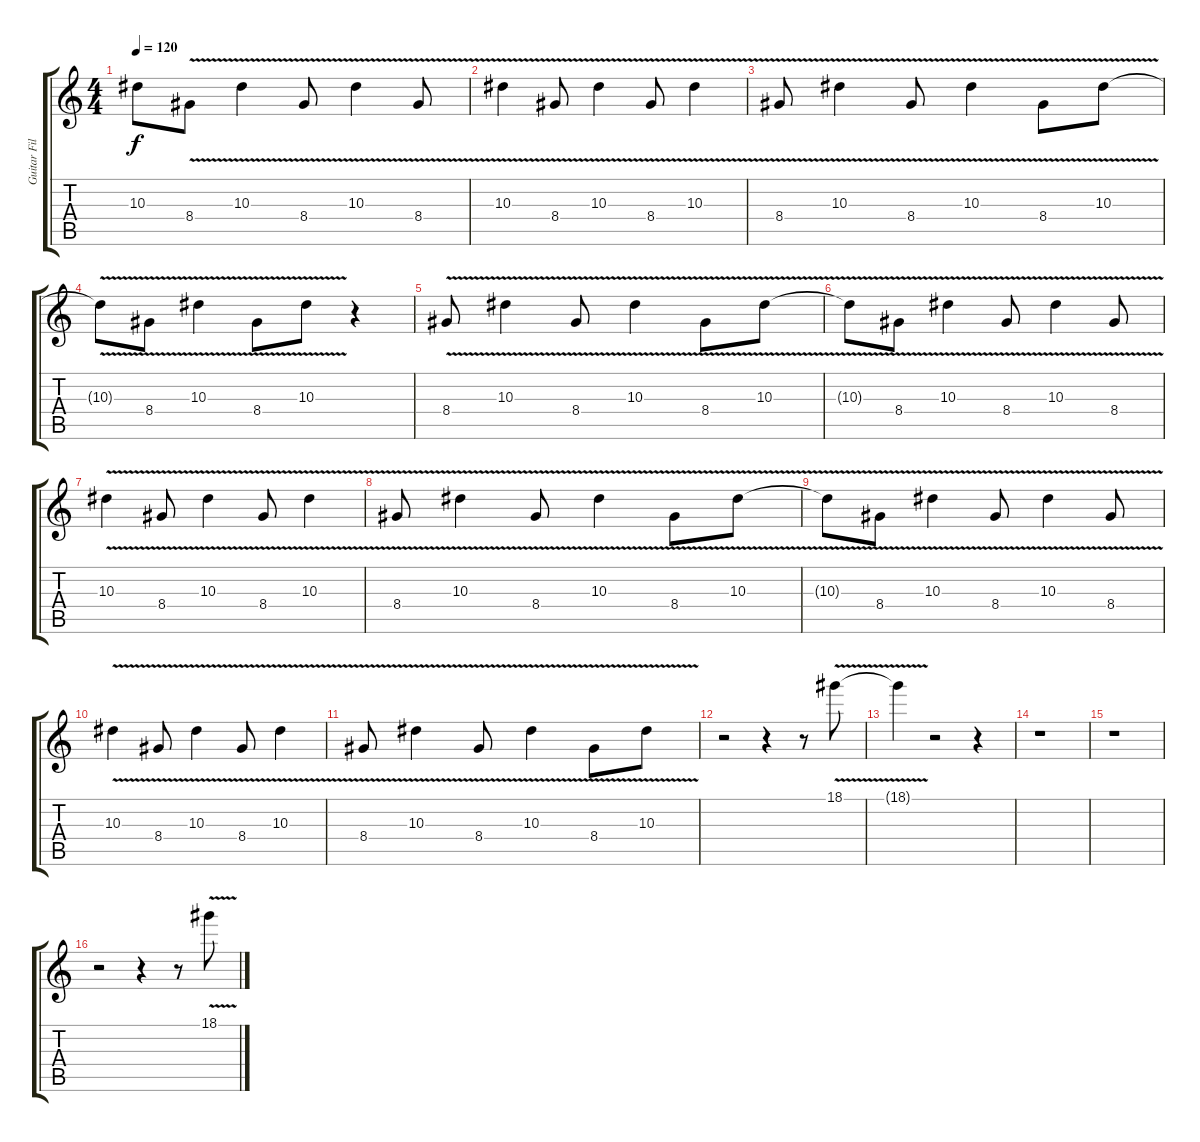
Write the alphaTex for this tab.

\track ("Guitar Fills" "Guitar Fil") {instrument overdrivenguitar}
\staff {score tabs}
\tuning (D4 A3 F3 C3 G2 C2) {hide}
\ts (4 4)
\tempo 120
\clef g2
\ks c
10.3{t}.8{dy f} 8.4{v}.8 10.3{v}.4 8.4{v}.8 10.3{v}.4 8.4{v}.8 |
10.3{v}.4 8.4{v}.8 10.3{v}.4 8.4{v}.8 10.3{v}.4 |
8.4{v}.8 10.3{v}.4 8.4{v}.8 10.3{v}.4 8.4{v}.8 10.3{v}.8 |
10.3{t}.8 8.4{v}.8 10.3{v}.4 8.4{v}.8 10.3{v}.8 r.4 |
8.4{v}.8{volume 6} 10.3{v}.4 8.4{v}.8 10.3{v}.4 8.4{v}.8 10.3{v}.8 |
10.3{t}.8 8.4{v}.8 10.3{v}.4 8.4{v}.8 10.3{v}.4 8.4{v}.8 |
10.3{v}.4 8.4{v}.8 10.3{v}.4 8.4{v}.8 10.3{v}.4 |
8.4{v}.8 10.3{v}.4 8.4{v}.8 10.3{v}.4 8.4{v}.8 10.3{v}.8 |
10.3{t}.8 8.4{v}.8 10.3{v}.4 8.4{v}.8 10.3{v}.4 8.4{v}.8 |
10.3{v}.4 8.4{v}.8 10.3{v}.4 8.4{v}.8 10.3{v}.4 |
8.4{v}.8 10.3{v}.4 8.4{v}.8 10.3{v}.4 8.4{v}.8 10.3{v}.8 |
r.2{volume 13} r.4 r.8 18.1{v}.8 |
18.1{t}.4 r.2 r.4 |
r.1 |
r.1 |
r.2 r.4 r.8 18.1{v}.8
